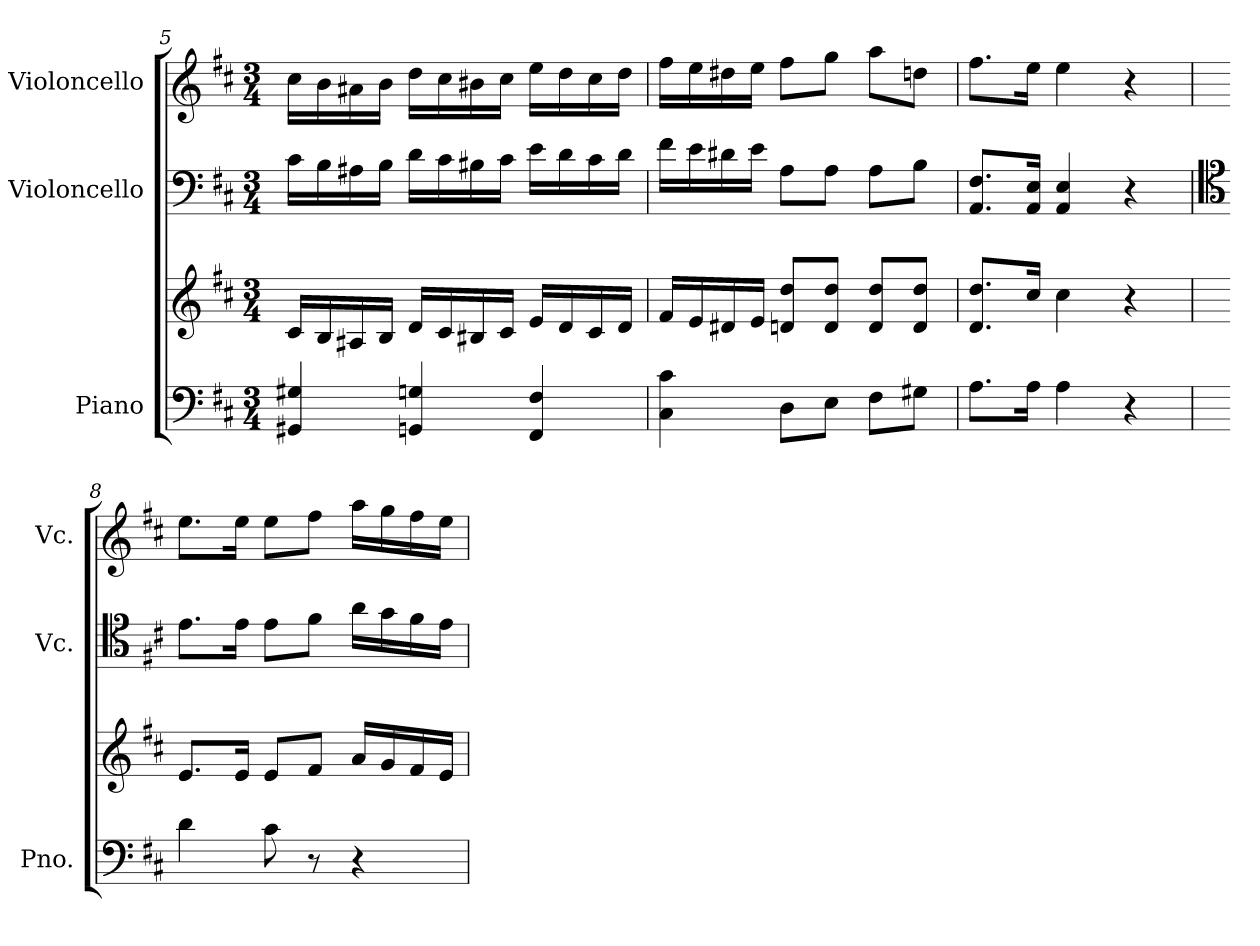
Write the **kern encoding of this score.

**kern	**kern	**kern	**kern
*part3	*part3	*part2	*part1
*staff4	*staff3	*staff2	*staff1
*I"Piano	*	*I"Violoncello	*I"Violoncello
*I'Pno.	*	*I'Vc.	*I'Vc.
*clefF4	*clefG2	*clefF4	*clefG2
*k[f#c#]	*k[f#c#]	*k[f#c#]	*k[f#c#]
*M3/4	*M3/4	*M3/4	*M3/4
=5	=5	=5	=5
4GG#X/ 4G#X/	16c#/LL	16c#\LL	16cc#\LL
.	16B/	16B\	16b\
.	16A#X/	16A#X\	16a#X\
.	16B/JJ	16B\JJ	16b\JJ
4GGn/ 4Gn/	16d/LL	16d\LL	16dd\LL
.	16c#/	16c#\	16cc#\
.	16B#X/	16B#X\	16b#X\
.	16c#/JJ	16c#\JJ	16cc#\JJ
4FF#/ 4F#/	16e/LL	16e\LL	16ee\LL
.	16d/	16d\	16dd\
.	16c#/	16c#\	16cc#\
.	16d/JJ	16d\JJ	16dd\JJ
=6	=6	=6	=6
4C#\ 4c#\	16f#/LL	16f#\LL	16ff#\LL
.	16e/	16e\	16ee\
.	16d#X/	16d#X\	16dd#X\
.	16e/JJ	16e\JJ	16ee\JJ
8D\L	8dn/ 8dd/L	8A\L	8ff#\L
8E\J	8d/ 8dd/J	8A\J	8gg\J
8F#\L	8d/ 8dd/L	8A\L	8aa\L
8G#X\J	8d/ 8dd/J	8B\J	8ddn\J
!!LO:PB:g=z
=7	=7	=7	=7
8.A\L	8.d/ 8.dd/L	8.AA/ 8.F#/L	8.ff#\L
16A\Jk	16cc#/Jk	16AA/ 16E/Jk	16ee\Jk
4A\	4cc#\	4AA/ 4E/	4ee\
4r	4r	4r	4r
=8	=8	=8	=8
*	*	*clefC4	*
4d\	8.e/L	8.e\L	8.ee\L
.	16e/Jk	16e\Jk	16ee\Jk
8c#\	8e/L	8e\L	8ee\L
8r	8f#/J	8f#\J	8ff#\J
4r	16a/LL	16a\LL	16aa\LL
.	16g/	16g\	16gg\
.	16f#/	16f#\	16ff#\
.	16e/JJ	16e\JJ	16ee\JJ
=	=	=	=
*-	*-	*-	*-
